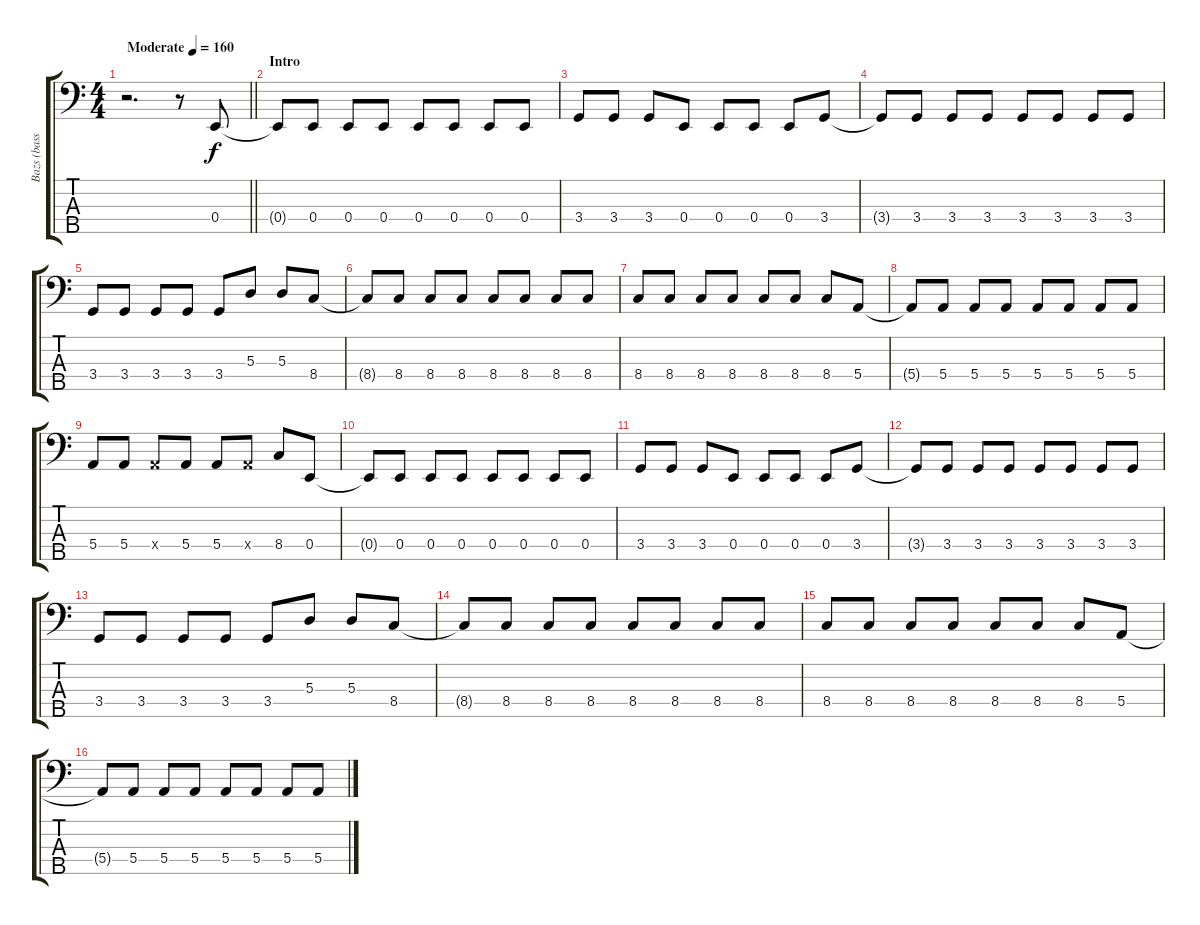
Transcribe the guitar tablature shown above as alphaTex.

\track ("Bazs (basszus)" "Bazs (bass") {instrument slapbass1}
\staff {score tabs}
\tuning (G2 D2 A1 E1 B0) {hide}
\ts (4 4)
\tempo (160 "Moderate")
\clef f4
\barLineRight lightlight
\ks c
r.2{d dy f instrument slapbass1} r.8 0.4.8 |
\section ("" "Intro")
0.4{t}.8 0.4.8 0.4.8 0.4.8 0.4.8 0.4.8 0.4.8 0.4.8 |
3.4.8 3.4.8 3.4.8 0.4.8 0.4.8 0.4.8 0.4.8 3.4.8 |
3.4{t}.8 3.4.8 3.4.8 3.4.8 3.4.8 3.4.8 3.4.8 3.4.8 |
3.4.8 3.4.8 3.4.8 3.4.8 3.4.8 5.3.8 5.3.8 8.4.8 |
8.4{t}.8 8.4.8 8.4.8 8.4.8 8.4.8 8.4.8 8.4.8 8.4.8 |
8.4.8 8.4.8 8.4.8 8.4.8 8.4.8 8.4.8 8.4.8 5.4.8 |
5.4{t}.8 5.4.8 5.4.8 5.4.8 5.4.8 5.4.8 5.4.8 5.4.8 |
5.4.8 5.4.8 5.4{x}.8 5.4.8 5.4.8 5.4{x}.8 8.4.8 0.4.8 |
0.4{t}.8 0.4.8 0.4.8 0.4.8 0.4.8 0.4.8 0.4.8 0.4.8 |
3.4.8 3.4.8 3.4.8 0.4.8 0.4.8 0.4.8 0.4.8 3.4.8 |
3.4{t}.8 3.4.8 3.4.8 3.4.8 3.4.8 3.4.8 3.4.8 3.4.8 |
3.4.8 3.4.8 3.4.8 3.4.8 3.4.8 5.3.8 5.3.8 8.4.8 |
8.4{t}.8 8.4.8 8.4.8 8.4.8 8.4.8 8.4.8 8.4.8 8.4.8 |
8.4.8 8.4.8 8.4.8 8.4.8 8.4.8 8.4.8 8.4.8 5.4.8 |
5.4{t}.8 5.4.8 5.4.8 5.4.8 5.4.8 5.4.8 5.4.8 5.4.8
